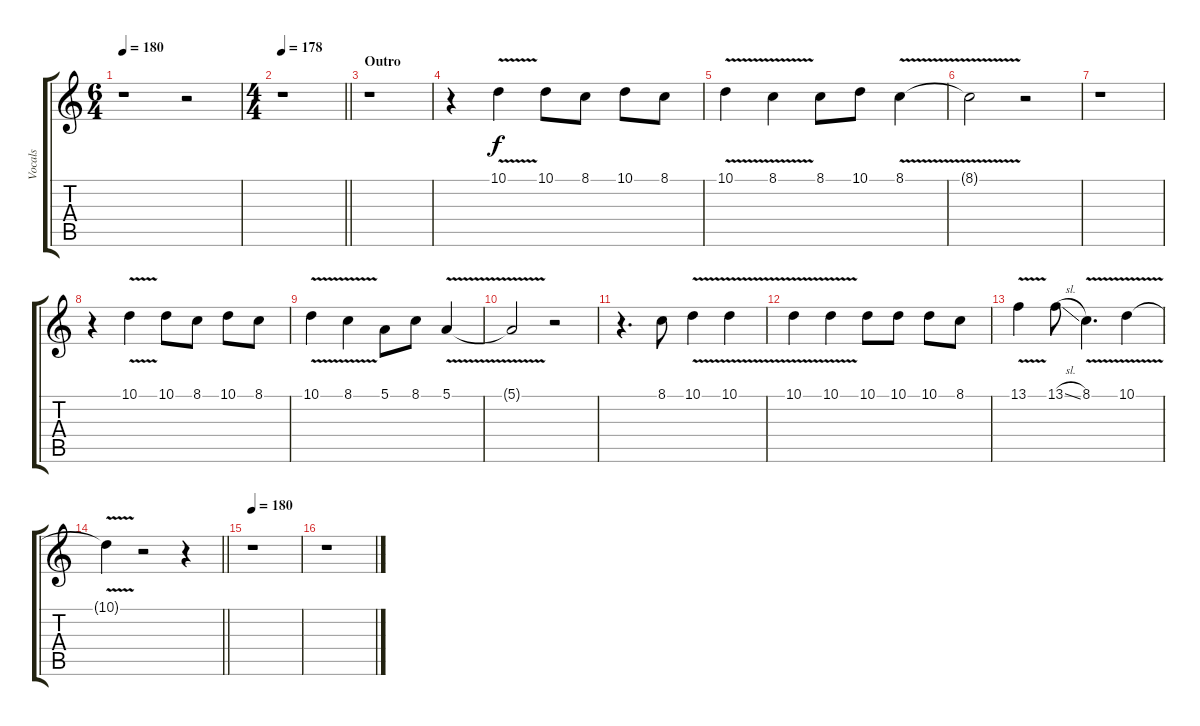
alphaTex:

\track ("Vocals" "Vocals") {instrument tenorsax}
\staff {score tabs}
\tuning (E4 B3 G3 D3 A2 D2) {hide}
\ts (6 4)
\tempo 180
\clef g2
\ks c
r.1{dy f} r.2 |
\ts (4 4)
\tempo 178
\barLineRight lightlight
r.1 |
\section ("" "Outro")
r.1 |
r.4 10.1{v}.4 10.1.8 8.1.8 10.1.8 8.1.8 |
10.1{v}.4 8.1{v}.4 8.1.8 10.1.8 8.1{v}.4 |
8.1{t}.2 r.2 |
r.1 |
r.4 10.1{v}.4 10.1.8 8.1.8 10.1.8 8.1.8 |
10.1{v}.4 8.1{v}.4 5.1.8 8.1.8 5.1{v}.4 |
5.1{t}.2 r.2 |
r.4{d} 8.1.8 10.1{v}.4 10.1{v}.4 |
10.1{v}.4 10.1{v}.4 10.1.8 10.1.8 10.1.8 8.1.8 |
13.1{v}.4 13.1{sl}.8 8.1{v}.4{d} 10.1{v}.4 |
\barLineRight lightlight
10.1{t}.4 r.2 r.4 |
\tempo 180
r.1 |
r.1
